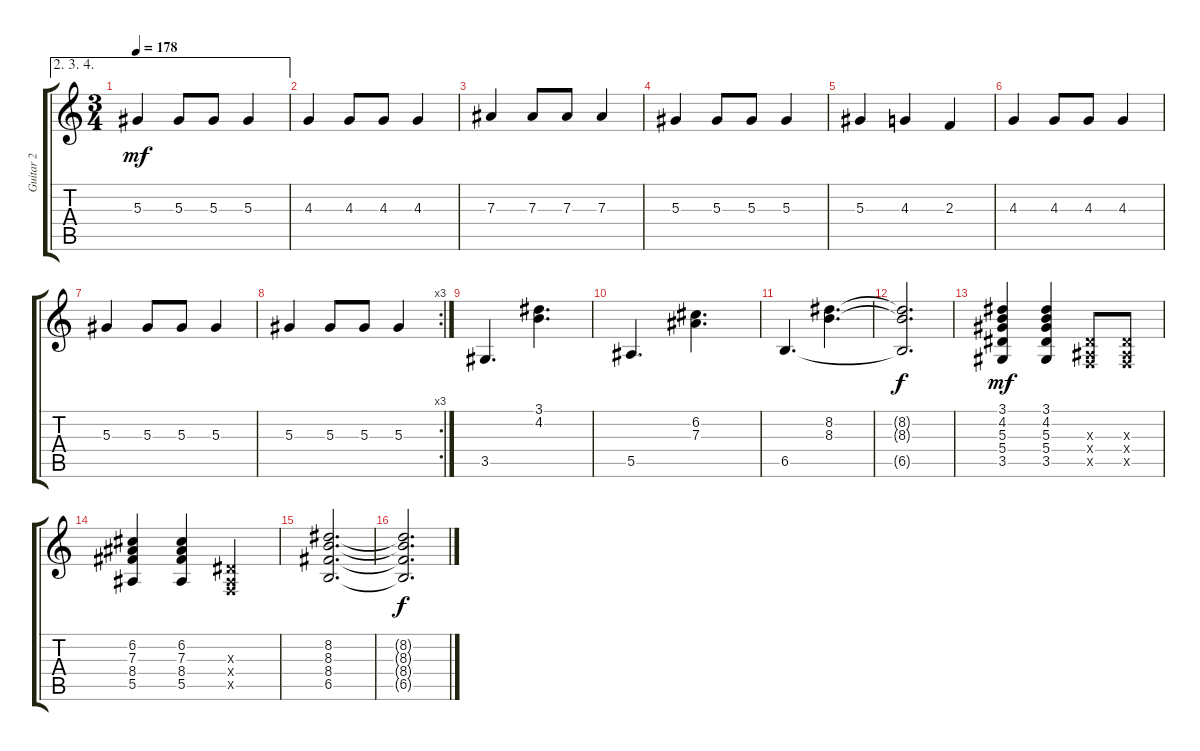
\track ("Guitar 2" "Guitar 2") {instrument distortionguitar}
\staff {score tabs}
\tuning (C4 G3 Eb3 Bb2 F2 C2) {hide}
\ae (2 3 4)
\ts (3 4)
\tempo 178
\clef g2
\ks c
5.3.4{dy mf} 5.3.8 5.3.8 5.3.4 |
4.3.4 4.3.8 4.3.8 4.3.4 |
7.3.4 7.3.8 7.3.8 7.3.4 |
5.3.4 5.3.8 5.3.8 5.3.4 |
5.3.4 4.3.4 2.3.4 |
4.3.4 4.3.8 4.3.8 4.3.4 |
5.3.4 5.3.8 5.3.8 5.3.4 |
\rc 3
5.3.4 5.3.8 5.3.8 5.3.4 |
3.5.4{d volume 12 balance 2 instrument distortionguitar} (3.1 4.2).4{d} |
5.5.4{d} (6.2 7.3).4{d} |
6.5.4{d} (8.2 8.3).4{d} |
(8.2{t} 8.3{t} 6.5{t}).2{d dy f} |
(3.1 4.2 5.3 5.4 3.5).4{dy mf} (3.1 4.2 5.3 5.4 3.5).4 (0.3{x} 0.4{x} 0.5{x}).8 (0.3{x} 0.4{x} 0.5{x}).8 |
(6.2 7.3 8.4 5.5).4 (6.2 7.3 8.4 5.5).4 (0.3{x} 0.4{x} 0.5{x}).4 |
(8.2 8.3 8.4 6.5).2{d} |
(8.2{t} 8.3{t} 8.4{t} 6.5{t}).2{d dy f}
